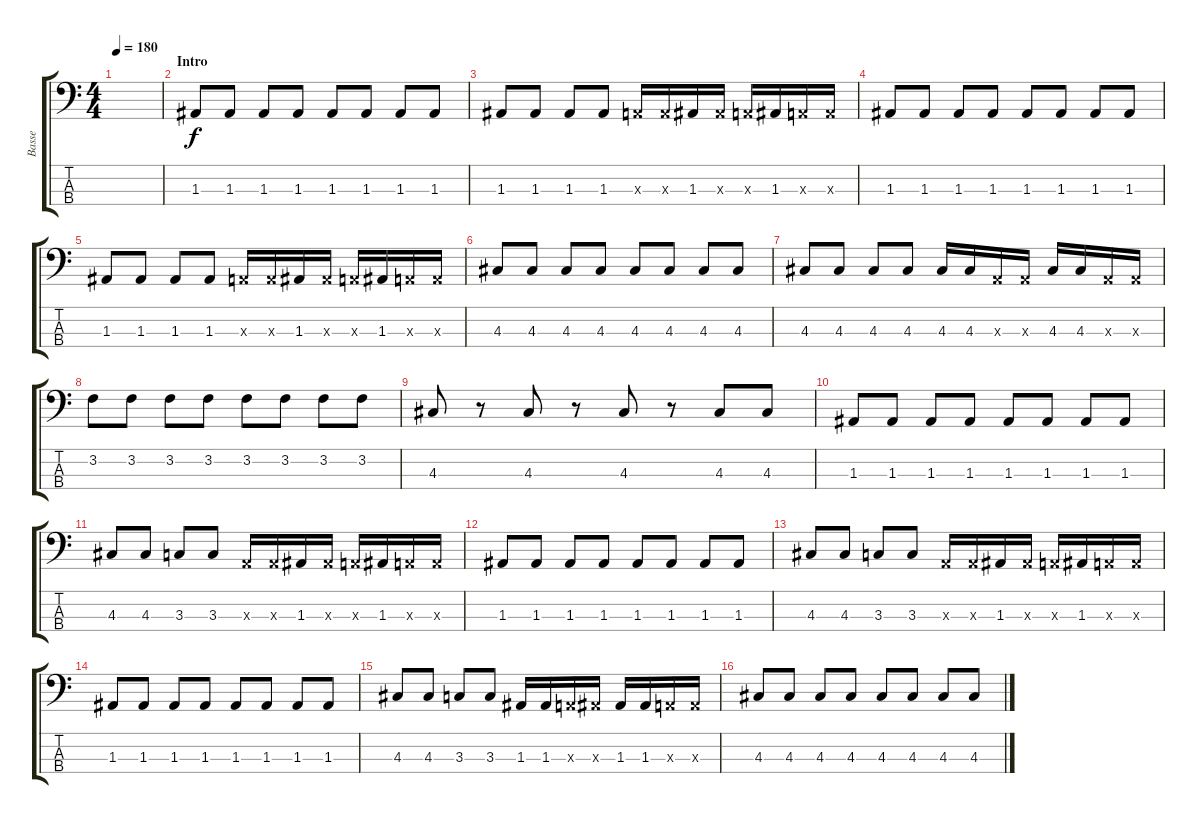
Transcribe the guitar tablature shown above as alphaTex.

\track ("Basse" "Basse") {instrument electricbassfinger}
\staff {score tabs}
\tuning (G2 D2 A1 E1) {hide}
\ts (4 4)
\tempo 180
\clef f4
\ks c
|
\section ("" "Intro")
1.3.8 1.3.8 1.3.8 1.3.8 1.3.8 1.3.8 1.3.8 1.3.8 |
1.3.8 1.3.8 1.3.8 1.3.8 0.3{x}.16 0.3{x}.16 1.3.16 1.3{x}.16 0.3{x}.16 1.3.16 0.3{x}.16 0.3{x}.16 |
1.3.8 1.3.8 1.3.8 1.3.8 1.3.8 1.3.8 1.3.8 1.3.8 |
1.3.8 1.3.8 1.3.8 1.3.8 0.3{x}.16 0.3{x}.16 1.3.16 1.3{x}.16 0.3{x}.16 1.3.16 0.3{x}.16 0.3{x}.16 |
4.3.8 4.3.8 4.3.8 4.3.8 4.3.8 4.3.8 4.3.8 4.3.8 |
4.3.8 4.3.8 4.3.8 4.3.8 4.3.16 4.3.16 0.3{x}.16 0.3{x}.16 4.3.16 4.3.16 0.3{x}.16 0.3{x}.16 |
3.2.8 3.2.8 3.2.8 3.2.8 3.2.8 3.2.8 3.2.8 3.2.8 |
4.3.8 r.8 4.3.8 r.8 4.3.8 r.8 4.3.8 4.3.8 |
1.3.8 1.3.8 1.3.8 1.3.8 1.3.8 1.3.8 1.3.8 1.3.8 |
4.3.8 4.3.8 3.3.8 3.3.8 0.3{x}.16 0.3{x}.16 1.3.16 1.3{x}.16 0.3{x}.16 1.3.16 0.3{x}.16 0.3{x}.16 |
1.3.8 1.3.8 1.3.8 1.3.8 1.3.8 1.3.8 1.3.8 1.3.8 |
4.3.8 4.3.8 3.3.8 3.3.8 0.3{x}.16 0.3{x}.16 1.3.16 1.3{x}.16 0.3{x}.16 1.3.16 0.3{x}.16 0.3{x}.16 |
1.3.8 1.3.8 1.3.8 1.3.8 1.3.8 1.3.8 1.3.8 1.3.8 |
4.3.8 4.3.8 3.3.8 3.3.8 1.3.16 1.3.16 0.3{x}.16 1.3{x}.16 1.3.16 1.3.16 0.3{x}.16 0.3{x}.16 |
4.3.8 4.3.8 4.3.8 4.3.8 4.3.8 4.3.8 4.3.8 4.3.8
